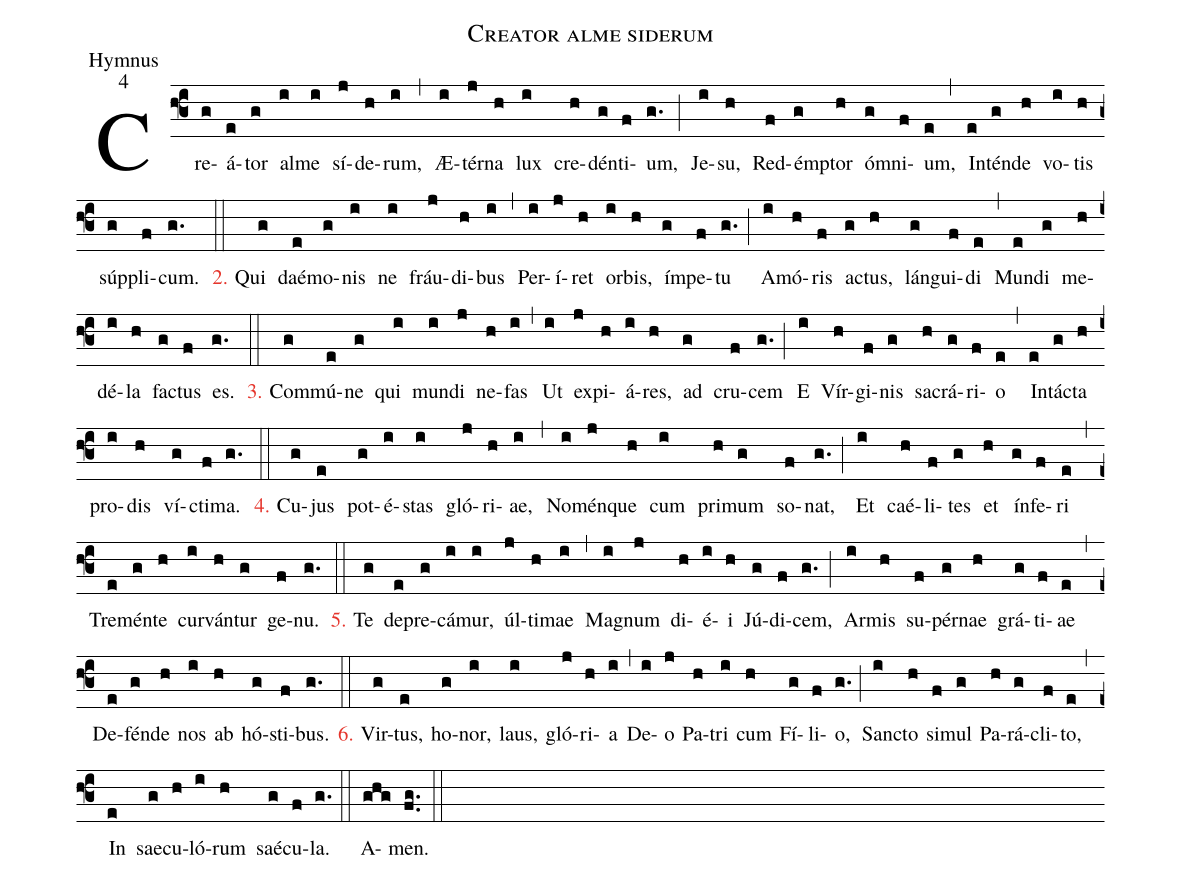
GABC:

name:Creator alme siderum;
office-part:Hymnus;
mode:4;
%%
(f3) Cre(g)á(e)tor(g) al(i)me(i) sí(j)de(h)rum,(i) (,) Æ(i)tér(j)na(h) lux(i) cre(h)dén(g)ti(f)um,(g.) (;) Je(i)su,(h) Red(f)ém(g)ptor(h) ó(g)mni(f)um,(e) (,) In(e)tén(g)de(h) vo(i)tis(h) súp(g)pli(f)cum.(g.) (::)
<c>2.</c> Qui(g) daé(e)mo(g)nis(i) ne(i) fráu(j)di(h)bus(i) (,) Per(i)í(j)ret(h) or(i)bis,(h) ím(g)pe(f)tu(g.) (;) A(i)mó(h)ris(f) a(g)ctus,(h) lán(g)gui(f)di(e) (,) Mun(e)di(g) me(h)dé(i)la(h) fa(g)ctus(f) es.(g.) (::)
<c>3.</c> Com(g)mú(e)ne(g) qui(i) mun(i)di(j) ne(h)fas(i) (,) Ut(i) ex(j)pi(h)á(i)res,(h) ad(g) cru(f)cem(g.) (;) E(i) Vír(h)gi(f)nis(g) sa(h)crá(g)ri(f)o(e) (,) In(e)tá(g)cta(h) pro(i)dis(h) ví(g)cti(f)ma.(g.) (::)
<c>4.</c> Cu(g)jus(e) pot(g)é(i)stas(i) gló(j)ri(h)ae,(i) (,) No(i)mén(j)que(h) cum(i) pri(h)mum(g) so(f)nat,(g.) (;) Et(i) caé(h)li(f)tes(g) et(h) ín(g)fe(f)ri(e) (,) Tre(e)mén(g)te(h) cur(i)ván(h)tur(g) ge(f)nu.(g.) (::)
<c>5.</c> Te(g) de(e)pre(g)cá(i)mur,(i) úl(j)ti(h)mae(i) (,) Ma(i)gnum(j) di(h)é(i)i(h) Jú(g)di(f)cem,(g.) (;) Ar(i)mis(h) su(f)pér(g)nae(h) grá(g)ti(f)ae(e) (,) De(e)fén(g)de(h) nos(i) ab(h) hó(g)sti(f)bus.(g.) (::)
<c>6.</c> Vir(g)tus,(e) ho(g)nor,(i) laus,(i) gló(j)ri(h)a(i) (,) De(i)o(j) Pa(h)tri(i) cum(h) Fí(g)li(f)o,(g.) (;) San(i)cto(h) si(f)mul(g) Pa(h)rá(g)cli(f)to,(e) (,) In(e) sae(g)cu(h)ló(i)rum(h) saé(g)cu(f)la.(g.) (::)
A(ghg)men.(fg..) (::)
